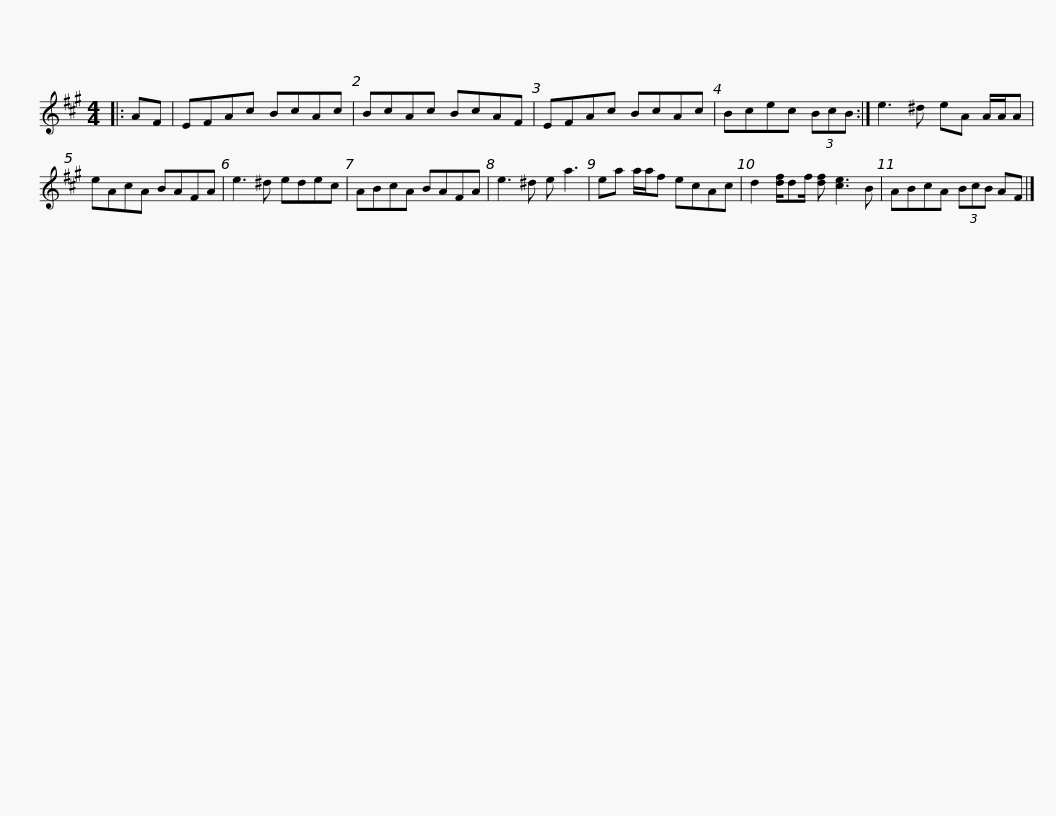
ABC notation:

X:1
L:1/8
M:4/4
I:linebreak $
K:A
V:1 treble
V:1
|: AF | EFAc BcAc | BcAc BcAF | EFAc BcAc | Bcec (3BcB :| %5
 e3 ^d eA A/A/A |$ eAcA BAFA | e3 ^d edec | ABcA BAFA | e3 ^d e a3 | %10
 ea a/a/f ecAc |$ d2 [df]/df/ [df] [ce]3 B | ABcA (3BcB AF |] %13
